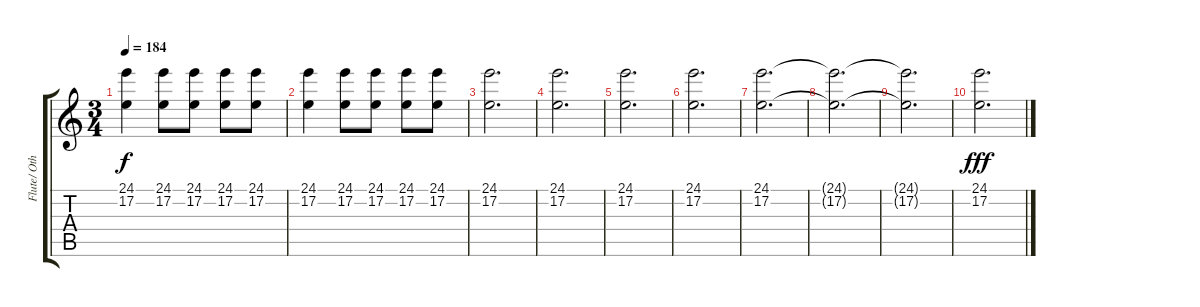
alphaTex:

\track ("Flute/ Other" "Flute/ Oth") {instrument flute}
\staff {score tabs}
\tuning (E4 B3 G3 D3 A2 E2) {hide}
\ts (3 4)
\tempo 184
\clef g2
\ks c
(24.1 17.2).4{dy f} (24.1 17.2).8 (24.1 17.2).8 (24.1 17.2).8 (24.1 17.2).8 |
(24.1 17.2).4 (24.1 17.2).8 (24.1 17.2).8 (24.1 17.2).8 (24.1 17.2).8 |
(24.1 17.2).2{d} |
(24.1 17.2).2{d} |
(24.1 17.2).2{d} |
(24.1 17.2).2{d} |
(24.1 17.2).2{d} |
(24.1{t} 17.2{t}).2{d} |
(24.1{t} 17.2{t}).2{d} |
(24.1 17.2).2{d dy fff}
